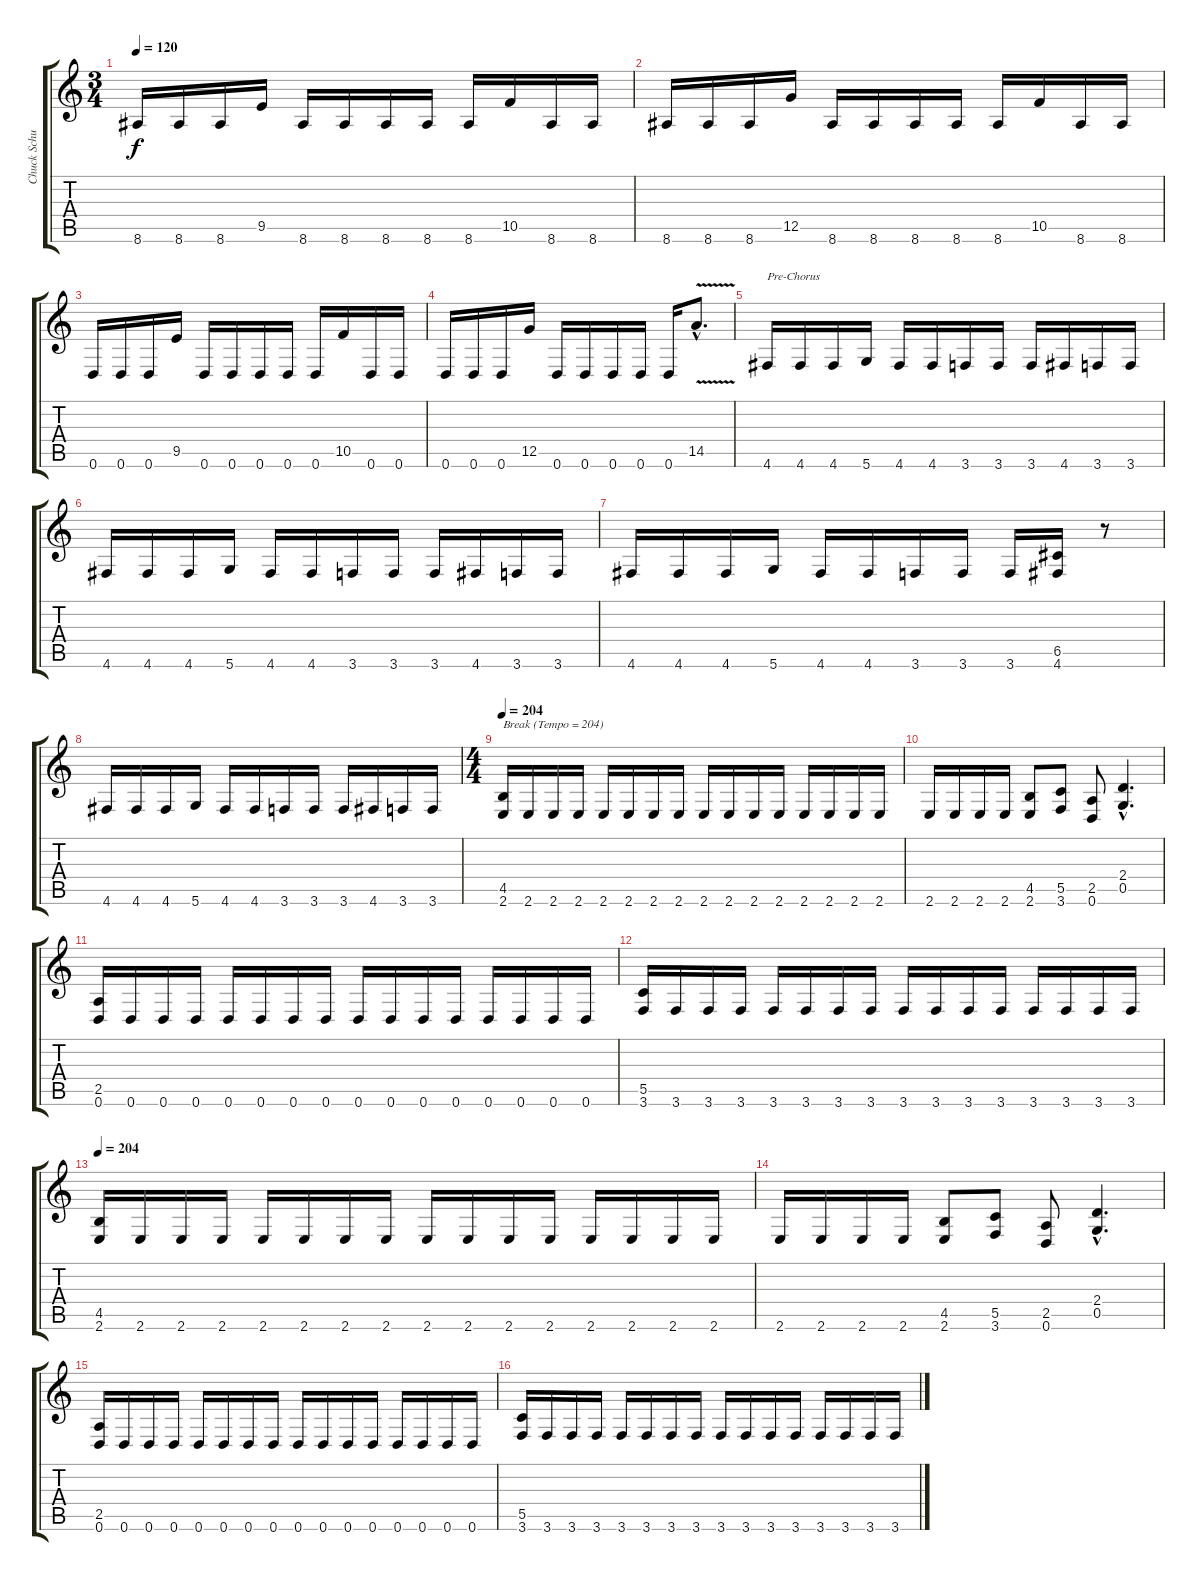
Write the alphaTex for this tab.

\track ("Chuck Schuldiner" "Chuck Schu") {instrument distortionguitar}
\staff {score tabs}
\tuning (D4 A3 F3 C3 G2 D2) {hide}
\ts (3 4)
\tempo 120
\clef g2
\ks c
8.6.16{dy f} 8.6.16 8.6.16 9.5.16 8.6.16 8.6.16 8.6.16 8.6.16 8.6.16 10.5.16 8.6.16 8.6.16 |
8.6.16 8.6.16 8.6.16 12.5.16 8.6.16 8.6.16 8.6.16 8.6.16 8.6.16 10.5.16 8.6.16 8.6.16 |
0.6.16 0.6.16 0.6.16 9.5.16 0.6.16 0.6.16 0.6.16 0.6.16 0.6.16 10.5.16 0.6.16 0.6.16 |
0.6.16 0.6.16 0.6.16 12.5.16 0.6.16 0.6.16 0.6.16 0.6.16 0.6.16 14.5{v hac}.8{d} |
4.6.16{txt "Pre-Chorus"} 4.6.16 4.6.16 5.6.16 4.6.16 4.6.16 3.6.16 3.6.16 3.6.16 4.6.16 3.6.16 3.6.16 |
4.6.16 4.6.16 4.6.16 5.6.16 4.6.16 4.6.16 3.6.16 3.6.16 3.6.16 4.6.16 3.6.16 3.6.16 |
4.6.16 4.6.16 4.6.16 5.6.16 4.6.16 4.6.16 3.6.16 3.6.16 3.6.16 (6.5 4.6).16 r.8 |
4.6.16 4.6.16 4.6.16 5.6.16 4.6.16 4.6.16 3.6.16 3.6.16 3.6.16 4.6.16 3.6.16 3.6.16 |
\ts (4 4)
\tempo 204
(4.5 2.6).16{txt "Break (Tempo = 204)"} 2.6.16 2.6.16 2.6.16 2.6.16 2.6.16 2.6.16 2.6.16 2.6.16 2.6.16 2.6.16 2.6.16 2.6.16 2.6.16 2.6.16 2.6.16 |
2.6.16 2.6.16 2.6.16 2.6.16 (4.5 2.6).8 (5.5 3.6).8 (2.5 0.6).8 (2.4{hac} 0.5{hac}).4{d} |
(2.5 0.6).16 0.6.16 0.6.16 0.6.16 0.6.16 0.6.16 0.6.16 0.6.16 0.6.16 0.6.16 0.6.16 0.6.16 0.6.16 0.6.16 0.6.16 0.6.16 |
(5.5 3.6).16 3.6.16 3.6.16 3.6.16 3.6.16 3.6.16 3.6.16 3.6.16 3.6.16 3.6.16 3.6.16 3.6.16 3.6.16 3.6.16 3.6.16 3.6.16 |
\tempo 204
(4.5 2.6).16 2.6.16 2.6.16 2.6.16 2.6.16 2.6.16 2.6.16 2.6.16 2.6.16 2.6.16 2.6.16 2.6.16 2.6.16 2.6.16 2.6.16 2.6.16 |
2.6.16 2.6.16 2.6.16 2.6.16 (4.5 2.6).8 (5.5 3.6).8 (2.5 0.6).8 (2.4{hac} 0.5{hac}).4{d} |
(2.5 0.6).16 0.6.16 0.6.16 0.6.16 0.6.16 0.6.16 0.6.16 0.6.16 0.6.16 0.6.16 0.6.16 0.6.16 0.6.16 0.6.16 0.6.16 0.6.16 |
(5.5 3.6).16 3.6.16 3.6.16 3.6.16 3.6.16 3.6.16 3.6.16 3.6.16 3.6.16 3.6.16 3.6.16 3.6.16 3.6.16 3.6.16 3.6.16 3.6.16
